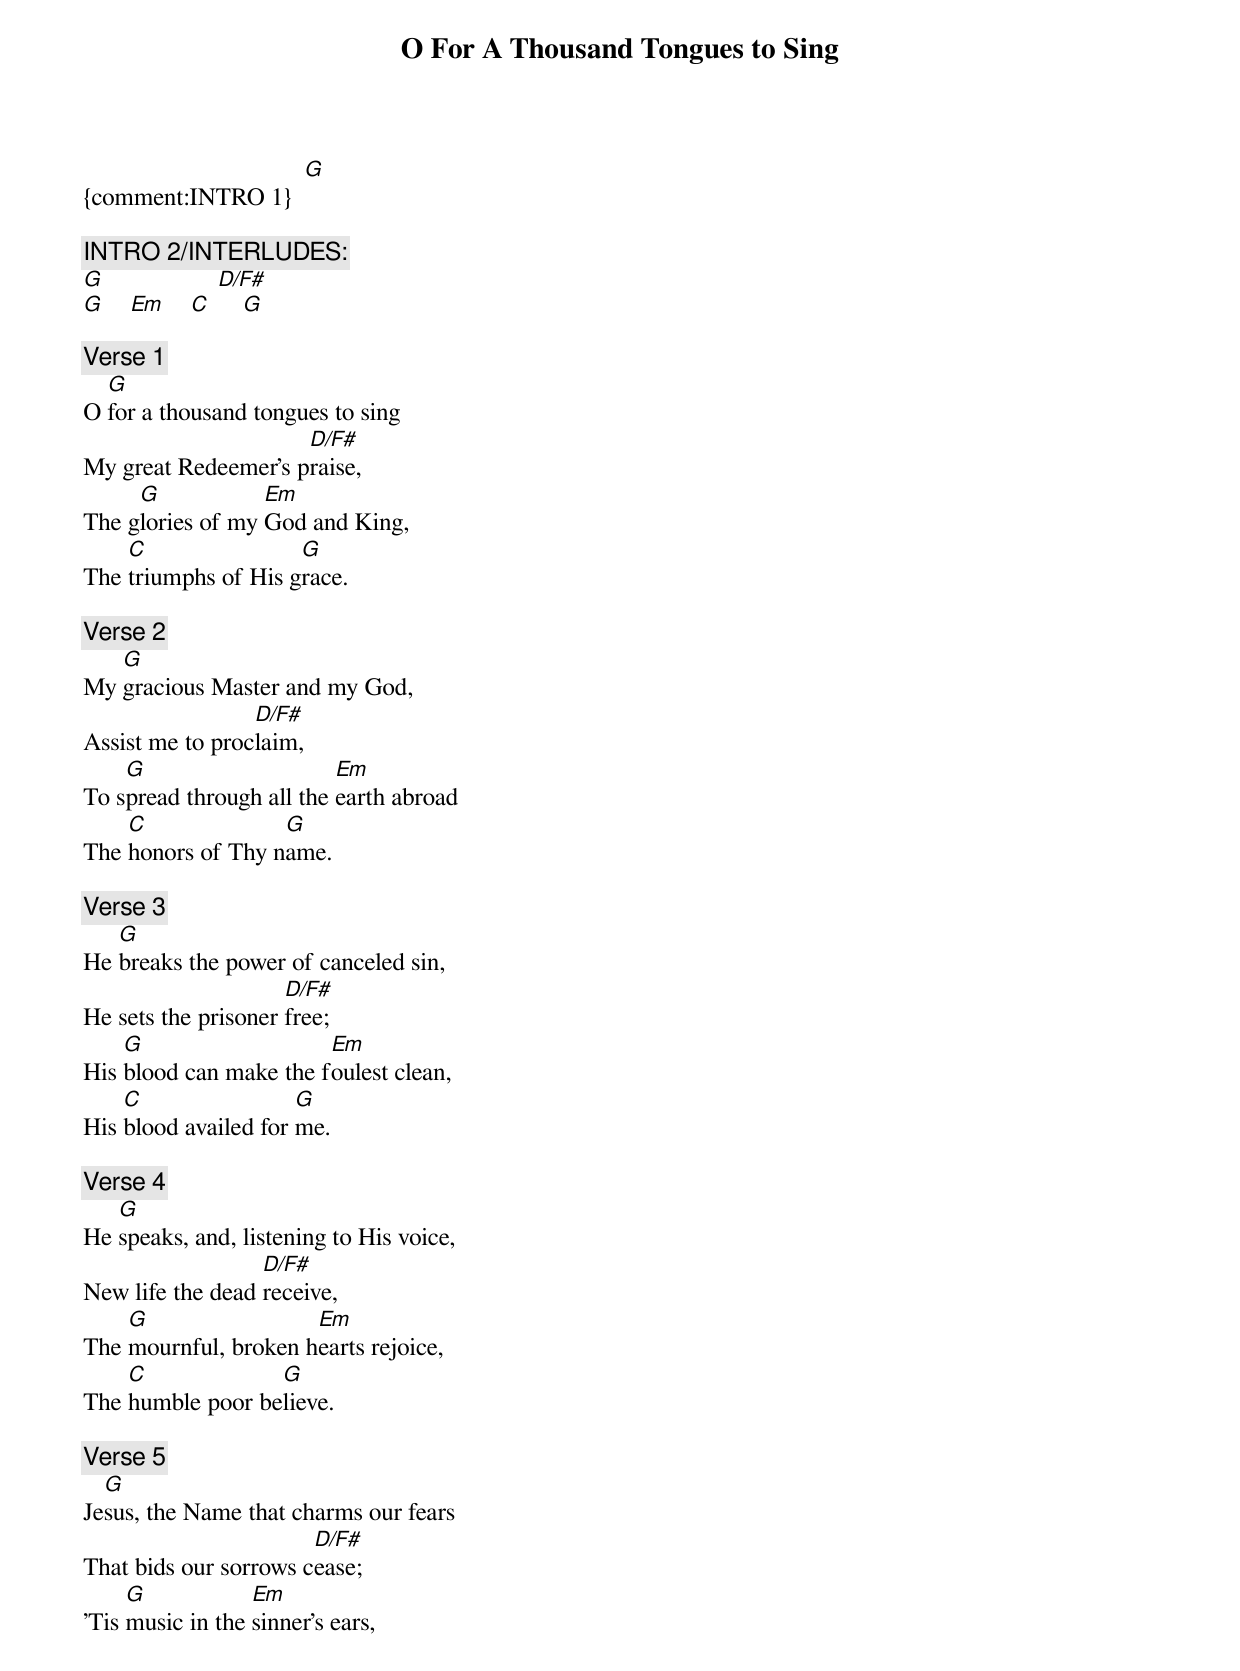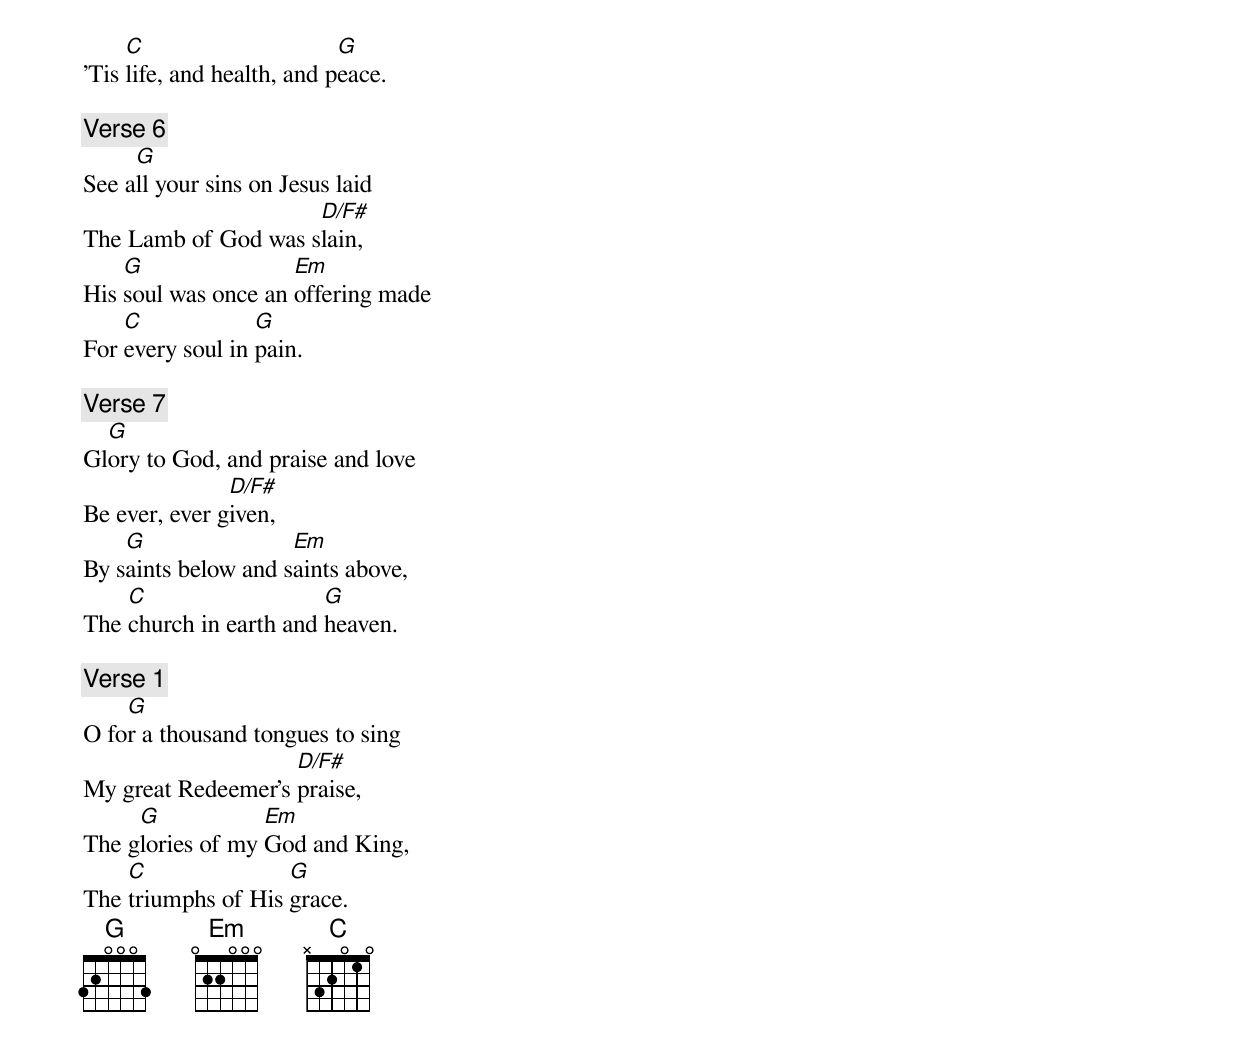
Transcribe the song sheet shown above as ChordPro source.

{title:O For A Thousand Tongues to Sing}
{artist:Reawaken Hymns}
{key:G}


{comment:INTRO 1}  [G]

{comment:INTRO 2/INTERLUDES:}
[G]                  [D/F#]
[G]    [Em]    [C]     [G]

{comment:Verse 1}
O [G]for a thousand tongues to sing
My great Redeemer’s p[D/F#]raise,
The g[G]lories of my [Em]God and King,
The [C]triumphs of His g[G]race.

{comment:Verse 2}
My [G]gracious Master and my God,
Assist me to proc[D/F#]laim,
To s[G]pread through all the [Em]earth abroad
The [C]honors of Thy n[G]ame.

{comment:Verse 3}
He [G]breaks the power of canceled sin,
He sets the prisoner [D/F#]free;
His [G]blood can make the f[Em]oulest clean,
His [C]blood availed for [G]me.

{comment:Verse 4}
He [G]speaks, and, listening to His voice,
New life the dead [D/F#]receive,
The [G]mournful, broken h[Em]earts rejoice,
The [C]humble poor be[G]lieve.

{comment:Verse 5}
Je[G]sus, the Name that charms our fears
That bids our sorrows c[D/F#]ease;
'Tis [G]music in the [Em]sinner's ears,
'Tis [C]life, and health, and p[G]eace.

{comment:Verse 6}
See a[G]ll your sins on Jesus laid
The Lamb of God was s[D/F#]lain,
His [G]soul was once an [Em]offering made
For [C]every soul in [G]pain.

{comment:Verse 7}
Gl[G]ory to God, and praise and love
Be ever, ever g[D/F#]iven,
By s[G]aints below and s[Em]aints above,
The [C]church in earth and [G]heaven.

{comment:Verse 1}
O fo[G]r a thousand tongues to sing
My great Redeemer’s [D/F#]praise,
The g[G]lories of my [Em]God and King,
The [C]triumphs of His [G]grace.
